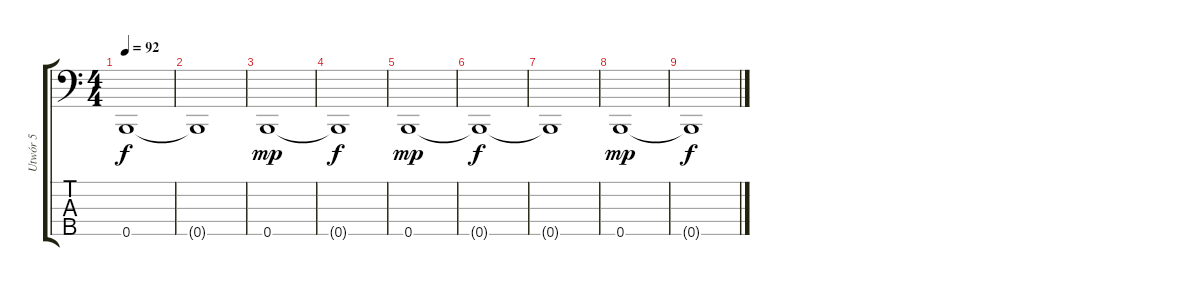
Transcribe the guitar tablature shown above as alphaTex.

\track ("Utwór 5" "Utwór 5") {instrument electricbassfinger}
\staff {score tabs}
\tuning (G2 D2 A1 E1 B0) {hide}
\ts (4 4)
\tempo 92
\clef f4
\ks c
0.5{t}.1{dy f} |
0.5{t}.1 |
0.5.1{dy mp} |
0.5{t}.1{dy f} |
0.5.1{dy mp} |
0.5{t}.1{dy f} |
0.5{t}.1 |
0.5.1{dy mp} |
0.5{t}.1{dy f}
